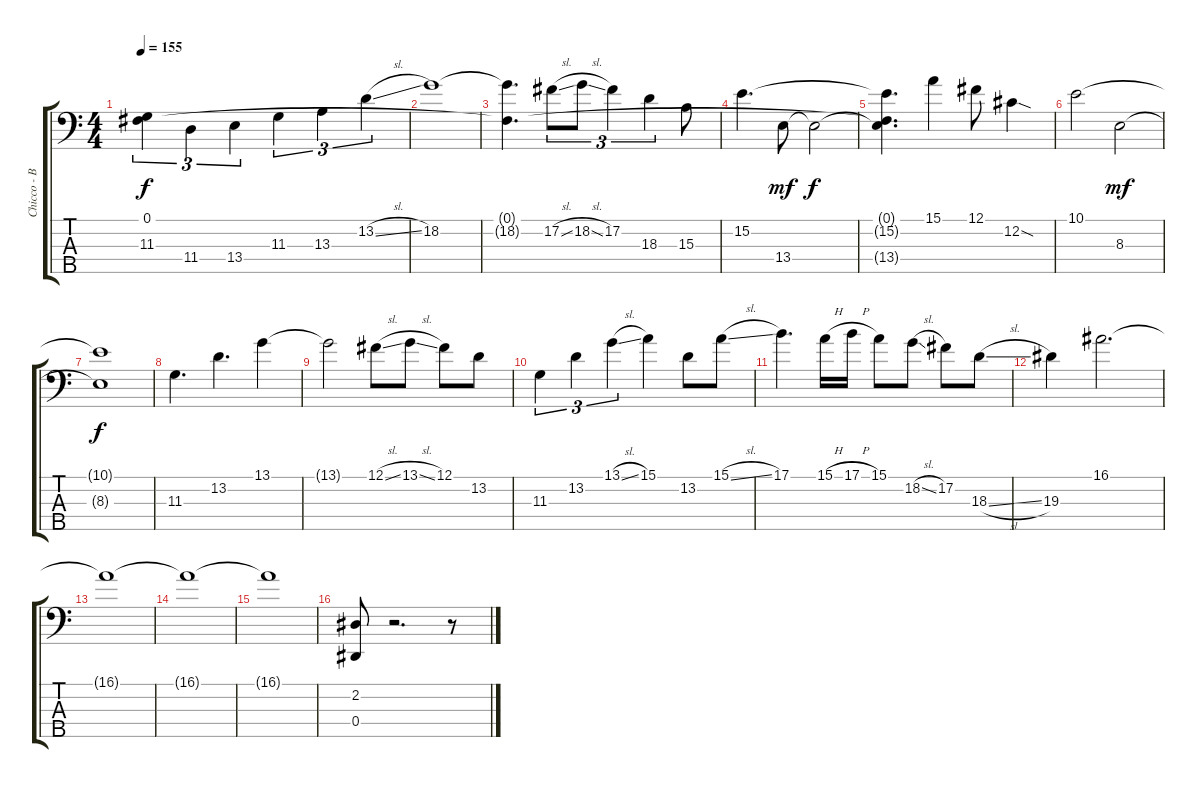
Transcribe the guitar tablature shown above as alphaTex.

\track ("Chicco - Bass" "Chicco - B") {instrument fretlessbass}
\staff {score tabs}
\tuning (Gb2 Db2 Ab1 Eb1 Bb0) {hide}
\ts (4 4)
\tempo 155
\clef f4
\ks c
(0.1 11.3{t}).4{tu (3 2) dy f} 11.4.4{tu (3 2)} 13.4.4{tu (3 2)} 11.3.4{tu (3 2)} 13.3.4{tu (3 2)} 13.2{sl}.4{tu (3 2)} |
18.2.1 |
(0.1{t} 18.2{t}).4{d} 17.2{sl}.8{tu (3 2)} 18.2{sl}.8{tu (3 2)} 17.2.4{tu (3 2)} 18.3.4{tu (3 2)} 15.3.8 |
15.2.4{d} 13.4.8{dy mf} 13.4{t}.2{dy f} |
(0.1{t} 15.2{t} 13.4{t}).4{d} 15.1.4 12.1.8 12.2{sod}.4 |
10.1.2 8.3.2{dy mf} |
(10.1{t} 8.3{t}).1{dy f} |
11.3.4{d} 13.2.4{d} 13.1.4 |
13.1{t}.2 12.1{sl}.8 13.1{sl}.8 12.1.8 13.2.8 |
11.3.4{tu (3 2)} 13.2.4{tu (3 2)} 13.1{sl}.4{tu (3 2)} 15.1.4 13.2.8 15.1{sl}.8 |
17.1.4{d} 15.1{h}.16 17.1{h}.16 15.1.8 18.2{sl}.8 17.2.8 18.3{sl}.8 |
19.3.4 16.1.2{d volume 0} |
16.1{t}.1 |
16.1{t}.1 |
16.1{t}.1 |
(2.2 0.4).8{volume 15} r.2{d} r.8
